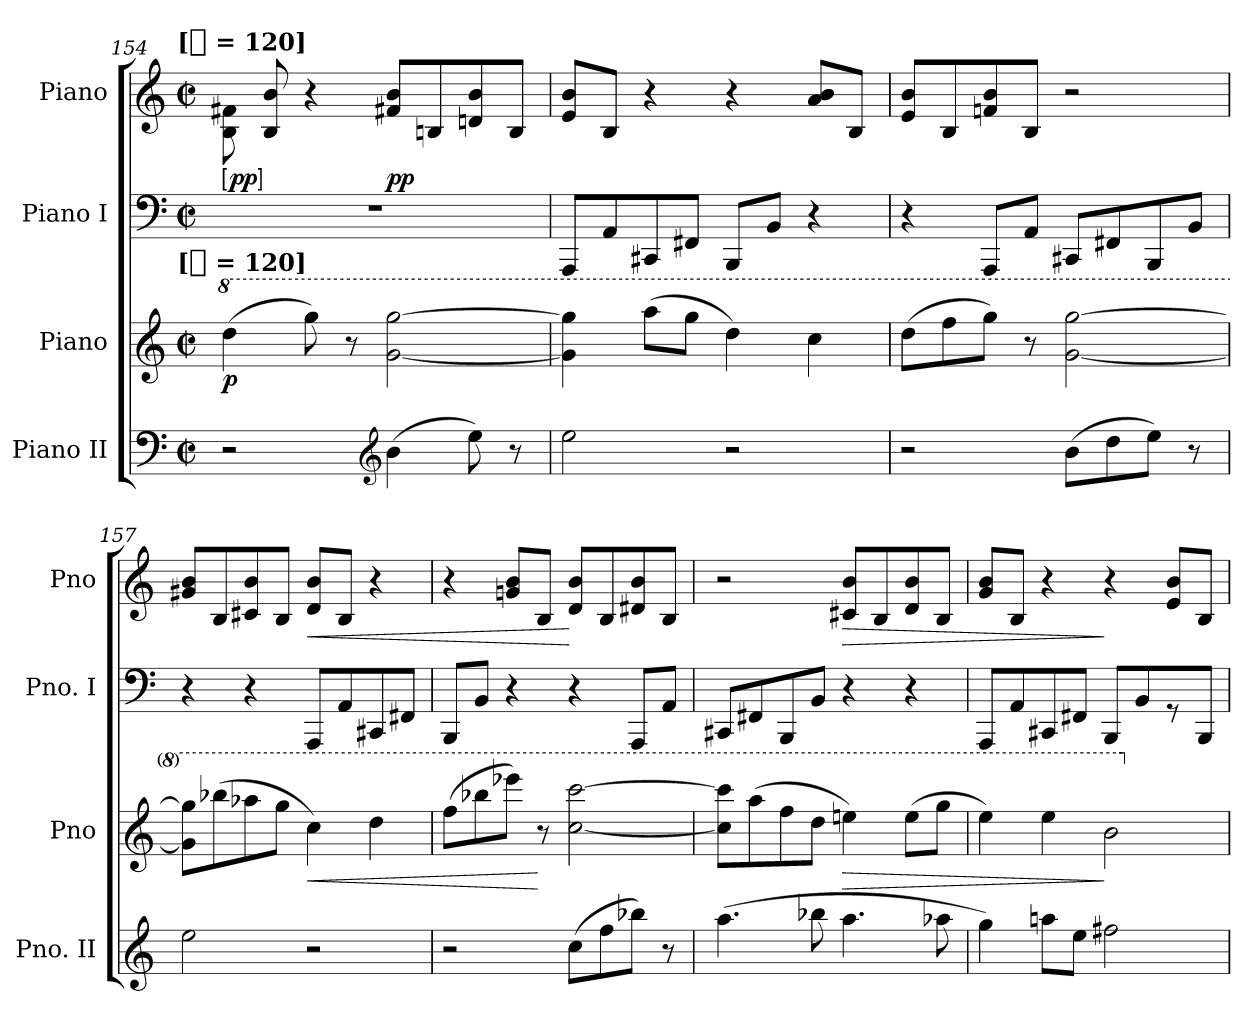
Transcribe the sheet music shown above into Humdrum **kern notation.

**kern	**kern	**dynam	**kern	**kern	**dynam
*part4	*part3	*part3	*part2	*part1	*part1
*staff4	*staff3	*staff3	*staff2	*staff1	*staff1
*I"Piano II	*I"Piano	*	*I"Piano I	*I"Piano	*
*I'Pno. II	*I'Pno	*	*I'Pno. I	*I'Pno	*
*clefF4	*clefG2	*	*clefF4	*clefG2	*
*k[]	*k[]	*	*k[]	*k[]	*
*C:	*C:	*	*C:	*C:	*
!!LO:TX:omd:t=[[half] = 120]
*M2/2	*M2/2	*	*M2/2	*M2/2	*
*met(c|)	*met(c|)	*	*met(c|)	*met(c|)	*
*MM240	*MM240	*	*MM240	*MM240	*
*	*8va	*	*	*	*
=154	=154	=154	=154	=154	=154
!	!LO:TX:t=[[half] = 120]	!	!	!	!
!	!	!	!	!	!LO:DY:ed=brack
2r	(4ddd	p	1r	8B\ 8f#X\	pp
.	.	.	.	8B 8b	.
.	8ggg)	.	.	4r	.
.	8r	.	.	.	.
*clefG2	*	*	*	*	*
(4b	[2gg [2ggg	.	.	8f#X 8bL	pp
.	.	.	.	8Bn	.
8ee)	.	.	.	8dn 8b	.
8r	.	.	.	8BJ	.
=155	=155	=155	=155	=155	=155
2ee	4gg] 4ggg]	.	8AAAL	8e 8bL	.
.	.	.	8AA	8BJ	.
.	(8aaaL	.	8CC#X	4r	.
.	8gggJ	.	8FF#XJ	.	.
2r	4ddd)	.	8BBBL	4r	.
.	.	.	8BBJ	.	.
.	4ccc	.	4r	8a 8bL	.
.	.	.	.	8BJ	.
=156	=156	=156	=156	=156	=156
2r	(8dddL	.	4r	8e 8bL	.
.	8fff	.	.	8B	.
.	8gggJ)	.	8AAAL	8fn 8b	.
.	8r	.	8AAJ	8BJ	.
(8bL	[2gg [2ggg	.	8CC#XL	2r	.
8dd	.	.	8FF#X	.	.
8eeJ)	.	.	8BBB	.	.
8r	.	.	8BBJ	.	.
=157	=157	=157	=157	=157	=157
2ee	8gg] 8ggg]L	.	4r	8g#X 8bL	.
.	(8bbb-X	.	.	8B	.
.	8aaa-X	.	4r	8c#X 8b	.
.	8gggJ	.	.	8BJ	.
2r	4ccc)	<	8AAAL	8d 8bL	<
.	.	.	8AA	8BJ	.
.	4ddd	.	8CC#X	4r	.
.	.	.	8FF#XJ	.	.
=158	=158	=158	=158	=158	=158
2r	(8fffL	.	8BBBL	4r	.
.	8bbb-X	.	8BBJ	.	.
.	8eeee-XJ)	.	4r	8gn 8bL	.
.	8r	[	.	8BJ	.
(8ccL	[2ccc [2cccc	.	4r	8d 8bL	[
8ff	.	.	.	8B	.
8bb-XJ)	.	.	8AAAL	8d#X 8b	.
8r	.	.	8AAJ	8BJ	.
=159	=159	=159	=159	=159	=159
(4.aa	8ccc] 8cccc]L	.	8CC#XL	2r	.
.	(8aaa	.	8FF#X	.	.
.	8fff	.	8BBB	.	.
8bb-X	8dddJ	.	8BBJ	.	.
4.aa	4eeen)	>	4r	8c#X 8bL	>
.	.	.	.	8B	.
.	(8eeeL	.	4r	8d 8b	.
8aa-X	8gggJ	.	.	8BJ	.
=160	=160	=160	=160	=160	=160
4gg)	4eee)	.	8AAAL	8g 8bL	.
.	.	.	8AA	8BJ	.
8aanL	4eee	.	8CC#X	4r	.
8eeJ	.	.	8FF#XJ	.	.
2ff#X	2bb	]	8BBBL	4r	]
.	.	.	8BB	.	.
.	.	.	8r	8e 8bL	.
.	.	.	8BBBJ	8BJ	.
*	*X8va	*	*	*	*
=	=	=	=	=	=
*-	*-	*-	*-	*-	*-
